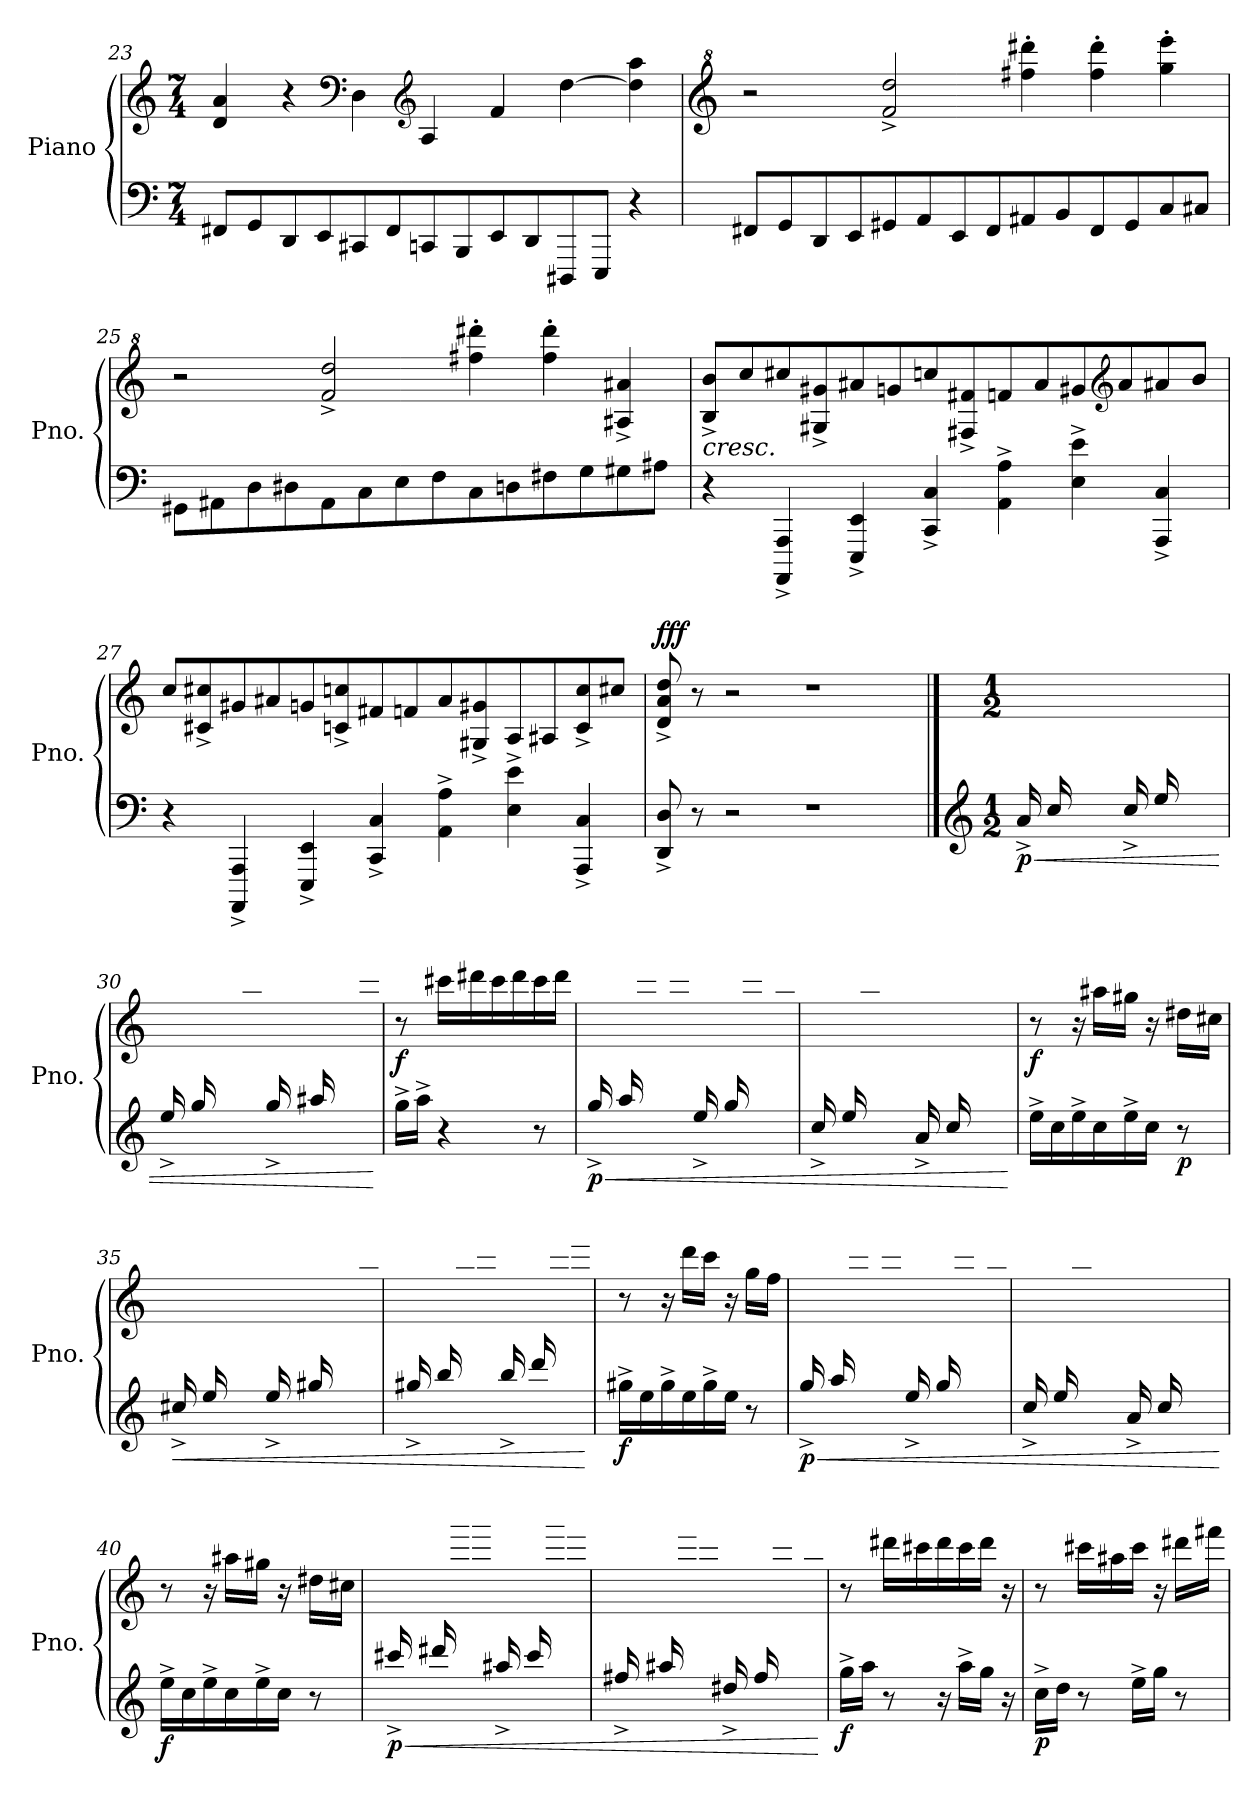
**kern	**kern	**dynam
*part1	*part1	*part1
*staff2	*staff1	*staff1/2
*I"Piano	*	*
*I'Pno.	*	*
*clefF4	*clefG2	*
*k[]	*k[]	*
*M7/4	*M7/4	*
=23	=23	=23
8FF#X/L	4d/ 4a/	.
8GG/	.	.
8DD/	4r	.
8EE/	.	.
*	*clefF4	*
8CC#X/	4D\	.
8FF#/	.	.
*	*clefG2	*
8CCn/	4A/	.
8BBB/	.	.
8EE/	4f/	.
8DD/	.	.
8DDD#X/	[4dd\	.
8EEE/J	.	.
4r	4dd\] 4aa\	.
!!LO:LB:g=z
=24	=24	=24
*	*clefG^2	*
8FF#X/L	2r	.
8GG/	.	.
8DD/	.	.
8EE/	.	.
8GG#X/	2ff/^ 2ddd/^	.
8AA/	.	.
8EE/	.	.
8FF#/	.	.
8AA#X/	4fff#X\' 4dddd#X\'	.
8BB/	.	.
8FF#/	4fff#\' 4dddd#\'	.
8GG#/	.	.
8C/	4ggg\' 4eeee\'	.
8C#X/J	.	.
=25	=25	=25
8GG#X\L	2r	.
8AA#X\	.	.
8D\	.	.
8D#X\	.	.
8AA#\	2ff/^ 2ddd/^	.
8C\	.	.
8E\	.	.
8F\	.	.
8C\	4fff#X\' 4dddd#X\'	.
8Dn\	.	.
8F#X\	4fff#\' 4dddd#\'	.
8G\	.	.
8G#X\	4a#X/^ 4aa#X/^	.
8A#X\J	.	.
!!LO:LB:g=z
=26	=26	=26
!	!	!LO:HP:b
4r	8b/^ 8bb/^L	<
.	8ccc/	.
4AAAA/^ 4AAA/^	8ccc#X/	.
.	8g#X/^ 8gg#X/^	.
4EEE/^ 4EE/^	8aa#X/	.
.	8ggn/	.
4CC/^ 4C/^	8cccn/	.
.	8f#X/^ 8ff#X/^	.
4AA\^ 4A\^	8ffn/	.
.	8aa#/	.
4E\^ 4e\^	8gg#X/	.
*	*clefG2	*
.	8a/	.
4AAA/^ 4C/^	8a#X/	.
.	8b/J	.
=27	=27	=27
4r	8cc/L	.
.	8c#X/^ 8cc#X/^	.
4AAAA/^ 4AAA/^	8g#X/	.
.	8a#X/	.
4EEE/^ 4EE/^	8gn/	.
.	8cn/^ 8ccn/^	.
4CC/^ 4C/^	8f#X/	.
.	8fn/	.
4AA\^ 4A\^	8a#/	.
.	8G#X/^ 8g#X/^	.
4E\^ 4e\^	8A/	.
.	8A#X/	.
4AAA/^ 4C/^	8c/^ 8cc/^	.
.	8cc#X/J	.
!!LO:LB:g=z
=28	=28	=28
!	!	!LO:DY:a
8DD/^ 8D/^	8d/^ 8a/^ 8dd/^	fff
8r	8r	[
2r	2r	.
1r	1r	.
!!LO:PB:g=z
==29	==29	==29
*clefG2	*	*
*M1/2	*M1/2	*
!	!LO:TX:a:B:t=Presto assai e leggierissimo	!
!	!	!LO:HP:b=2
*	*^	*
!	!	!	!LO:DY:n=1:b=2
16a^/LL	2ryy	8ryy	< p
16cc/	.	.	.
8ryy	.	16f#X\	.
.	.	16a#X\	.
16cc^/	.	8ryy	.
16ee/	.	.	.
8ryy	.	16cc#X\	.
.	.	16ff#X\JJ	.
=30	=30	=30	=30
16ee^/LL	2ryy	8ryy	.
16gg/	.	.	.
8ryy	.	16ff#X\	.
.	.	16aa#X\	.
16gg^/	.	8ryy	.
16aa#/	.	.	.
8ryy	.	16gg#X\	.
.	.	16ccc#X\JJ	.
*	*v	*v	*
.	.	[
=31	=31	=31
!	!	!LO:DY:b
16gg^\LL	8r	f
16aa^\JJ	.	.
4r	16ccc#X\LL	.
.	16ddd#X\	.
.	16ccc#\	.
.	16ddd#\	.
8r	16ccc#\	.
.	16ddd#\JJ	.
=32	=32	=32
!	!	!LO:HP:b=2
*	*^	*
!	!	!	!LO:DY:n=1:b=2
16gg^/LL	2ryy	8ryy	< p
16aa/	.	.	.
8ryy	.	16ddd#X\	.
.	.	16ccc#X\	.
16ee^/	.	8ryy	.
16gg/	.	.	.
8ryy	.	16ccc#\	.
.	.	16aa#X\JJ	.
!!LO:LB:g=z	!!
=33	=33	=33	=33
16cc^/LL	2ryy	8ryy	.
16ee/	.	.	.
8ryy	.	16aa#X\	.
.	.	16gg#X\	.
16a^/	.	8ryy	.
16cc/	.	.	.
8ryy	.	16gg#\	.
.	.	16dd#X\JJ	.
*	*v	*v	*
.	.	[
=34	=34	=34
!	!	!LO:DY:b
16ee^\LL	8r	f
16cc\	.	.
16ee^\	16r	.
16cc\	16aa#X\LL	.
16ee^\	16gg#X\JJ	.
16cc\JJ	16r	.
!	!	!LO:DY:b=2
8r	16dd#X\LL	p
.	16cc#X\JJ	.
=35	=35	=35
!	!	!LO:HP:b=2
*	*^	*
16cc#X^/LL	2ryy	8ryy	<
16ee/	.	.	.
8ryy	.	16a#X\	.
.	.	16dd\	.
16ee^/	.	8ryy	.
16gg#X/	.	.	.
8ryy	.	16ff\	.
.	.	16aa#X\JJ	.
=36	=36	=36	=36
16gg#X^/LL	2ryy	8ryy	.
16bb/	.	.	.
8ryy	.	16aa#X\	.
.	.	16ddd\	.
16bb^/	.	8ryy	.
16ddd/	.	.	.
8ryy	.	16ccc\	.
.	.	16fff\JJ	.
*	*v	*v	*
.	.	[
!!LO:LB:g=z
=37	=37	=37
!	!	!LO:DY:b=2
16gg#X^\LL	8r	f
16ee\	.	.
16gg#^\	16r	.
16ee\	16ddd\LL	.
16gg#^\	16ccc\JJ	.
16ee\JJ	16r	.
8r	16gg\LL	.
.	16ff\JJ	.
=38	=38	=38
!	!	!LO:HP:b=2
*	*^	*
!	!	!	!LO:DY:n=1:b=2
16gg^/LL	2ryy	8ryy	< p
16aa/	.	.	.
8ryy	.	16ddd#X\	.
.	.	16ccc#X\	.
16ee^/	.	8ryy	.
16gg/	.	.	.
8ryy	.	16ccc#\	.
.	.	16aa#X\JJ	.
=39	=39	=39	=39
16cc^/LL	2ryy	8ryy	.
16ee/	.	.	.
8ryy	.	16aa#X\	.
.	.	16gg#X\	.
16a^/	.	8ryy	.
16cc/	.	.	.
8ryy	.	16gg#\	.
.	.	16dd#X\JJ	.
*	*v	*v	*
.	.	[
=40	=40	=40
!	!	!LO:DY:b=2
16ee^\LL	8r	f
16cc\	.	.
16ee^\	16r	.
16cc\	16aa#X\LL	.
16ee^\	16gg#X\JJ	.
16cc\JJ	16r	.
8r	16dd#X\LL	.
.	16cc#X\JJ	.
!!LO:LB:g=z
=41	=41	=41
!	!	!LO:HP:b=2
*	*^	*
!	!	!	!LO:DY:n=1:b=2
16ccc#X^/LL	2ryy	8ryy	< p
16ddd#X/	.	.	.
8ryy	.	16aaa\	.
.	.	16ggg\	.
16aa#X^/	.	8ryy	.
16ccc#/	.	.	.
8ryy	.	16ggg\	.
.	.	16eee\JJ	.
=42	=42	=42	=42
16ff#X^/LL	2ryy	8ryy	.
16aa#X/	.	.	.
8ryy	.	16eee\	.
.	.	16ddd\	.
16dd#X^/	.	8ryy	.
16ff#/	.	.	.
8ryy	.	16ddd\	.
.	.	16aan\JJ	.
*	*v	*v	*
.	.	[
=43	=43	=43
!	!	!LO:DY:b=2
16gg^\LL	8r	f
16aa\JJ	.	.
8r	16ddd#X\LL	.
.	16ccc#X\	.
16r	16ddd#\	.
16aa^\LL	16ccc#\	.
16gg\JJ	16ddd#\JJ	.
16r	16r	.
!!LO:LB:g=z
=44	=44	=44
!	!	!LO:DY:b=2
16cc^\LL	8r	p
16dd\JJ	.	.
8r	16ccc#X\LL	.
.	16aa#X\	.
16ee^\LL	16ccc#\JJ	.
16gg\JJ	16r	.
8r	16ddd#X\LL	.
.	16fff#X\JJ	.
=	=	=
*-	*-	*-
